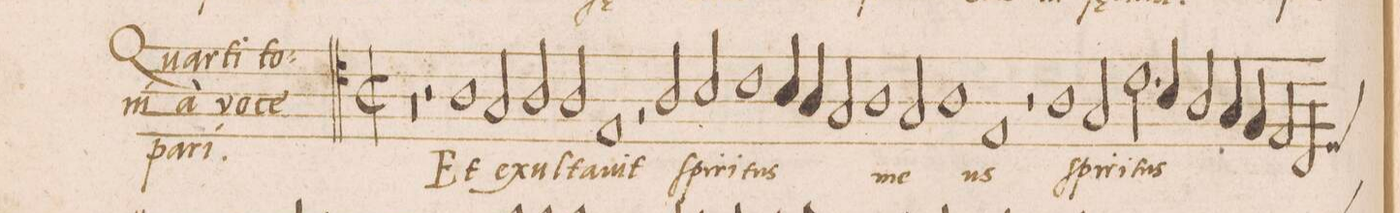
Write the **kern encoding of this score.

**kern	**text
*I"TENOR	*
*clefC4	*
*k[]	*
*met(C|)	*
*M2/1	*
0r	.
=2	=2
2r	.
1A	Et
2G/	e-
=3	=3
2A/	-xul-
2A/	-ta-
1E	-vit
=4	=4
2r	.
2A/	ſpi-
2B/	-ri-
1c	-tus
=5	=5
4B/	.
4A/	.
2G/	.
1A	me-
=6	=6
2G/	.
1A	.
=7	=7
1E	-us
2r	.
1A	ſpi-
=8	=8
2G/	-ri-
2.c\	-tus
4B/	.
=9	=9
2A/	.
4G/	.
4F/	.
2E/	.
*custos:D	*
2C/	.
=10	=10
*-	*-
